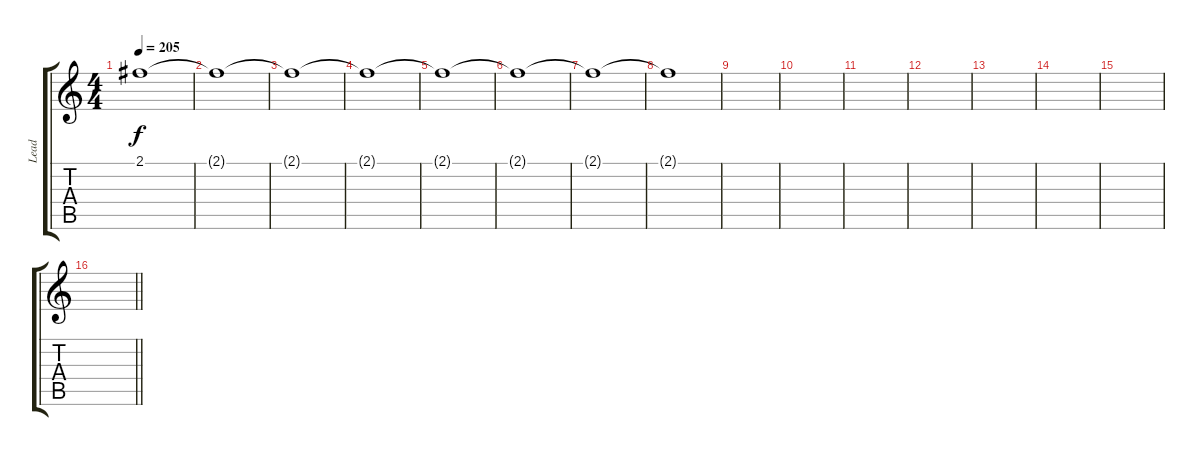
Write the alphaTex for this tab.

\track ("Lead" "Lead") {instrument overdrivenguitar}
\staff {score tabs}
\tuning (E4 B3 G3 D3 A2 E2) {hide}
\ts (4 4)
\tempo 205
\clef g2
\ks c
2.1.1{dy f} |
2.1{t}.1 |
2.1{t}.1{volume 5} |
2.1{t}.1 |
2.1{t}.1 |
2.1{t}.1 |
2.1{t}.1{volume 0} |
2.1{t}.1 |
|
|
|
|
|
|
|
\barLineRight lightlight
